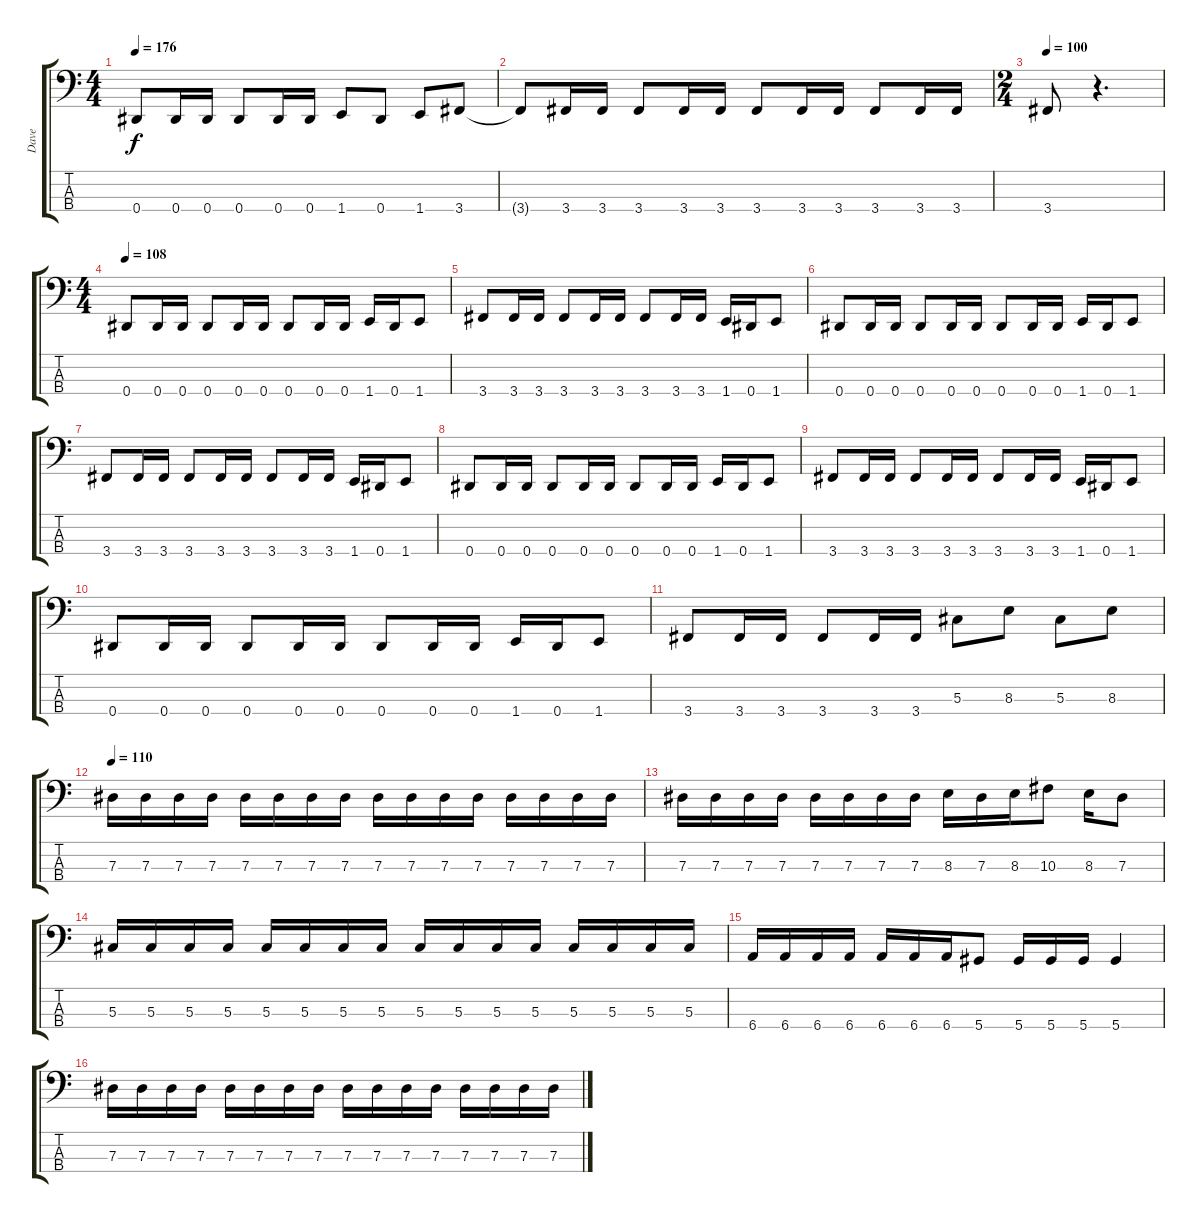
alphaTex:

\track ("Dave" "Dave") {instrument electricbassfinger}
\staff {score tabs}
\tuning (Gb2 Db2 Ab1 Eb1) {hide}
\ts (4 4)
\tempo 176
\clef f4
\ks c
0.4.8{dy f} 0.4.16 0.4.16 0.4.8 0.4.16 0.4.16 1.4.8 0.4.8 1.4.8 3.4.8 |
3.4{t}.8 3.4.16 3.4.16 3.4.8 3.4.16 3.4.16 3.4.8 3.4.16 3.4.16 3.4.8 3.4.16 3.4.16 |
\ts (2 4)
\tempo 100
3.4.8 r.4{d} |
\ts (4 4)
\tempo 108
0.4.8 0.4.16 0.4.16 0.4.8 0.4.16 0.4.16 0.4.8 0.4.16 0.4.16 1.4.16 0.4.16 1.4.8 |
3.4.8 3.4.16 3.4.16 3.4.8 3.4.16 3.4.16 3.4.8 3.4.16 3.4.16 1.4.16 0.4.16 1.4.8 |
0.4.8 0.4.16 0.4.16 0.4.8 0.4.16 0.4.16 0.4.8 0.4.16 0.4.16 1.4.16 0.4.16 1.4.8 |
3.4.8 3.4.16 3.4.16 3.4.8 3.4.16 3.4.16 3.4.8 3.4.16 3.4.16 1.4.16 0.4.16 1.4.8 |
0.4.8 0.4.16 0.4.16 0.4.8 0.4.16 0.4.16 0.4.8 0.4.16 0.4.16 1.4.16 0.4.16 1.4.8 |
3.4.8 3.4.16 3.4.16 3.4.8 3.4.16 3.4.16 3.4.8 3.4.16 3.4.16 1.4.16 0.4.16 1.4.8 |
0.4.8 0.4.16 0.4.16 0.4.8 0.4.16 0.4.16 0.4.8 0.4.16 0.4.16 1.4.16 0.4.16 1.4.8 |
3.4.8 3.4.16 3.4.16 3.4.8 3.4.16 3.4.16 5.3.8 8.3.8 5.3.8 8.3.8 |
\tempo 110
7.3.16 7.3.16 7.3.16 7.3.16 7.3.16 7.3.16 7.3.16 7.3.16 7.3.16 7.3.16 7.3.16 7.3.16 7.3.16 7.3.16 7.3.16 7.3.16 |
7.3.16 7.3.16 7.3.16 7.3.16 7.3.16 7.3.16 7.3.16 7.3.16 8.3.16 7.3.16 8.3.16 10.3.8 8.3.16 7.3.8 |
5.3.16 5.3.16 5.3.16 5.3.16 5.3.16 5.3.16 5.3.16 5.3.16 5.3.16 5.3.16 5.3.16 5.3.16 5.3.16 5.3.16 5.3.16 5.3.16 |
6.4.16 6.4.16 6.4.16 6.4.16 6.4.16 6.4.16 6.4.16 5.4.8 5.4.16 5.4.16 5.4.16 5.4.4 |
7.3.16 7.3.16 7.3.16 7.3.16 7.3.16 7.3.16 7.3.16 7.3.16 7.3.16 7.3.16 7.3.16 7.3.16 7.3.16 7.3.16 7.3.16 7.3.16
